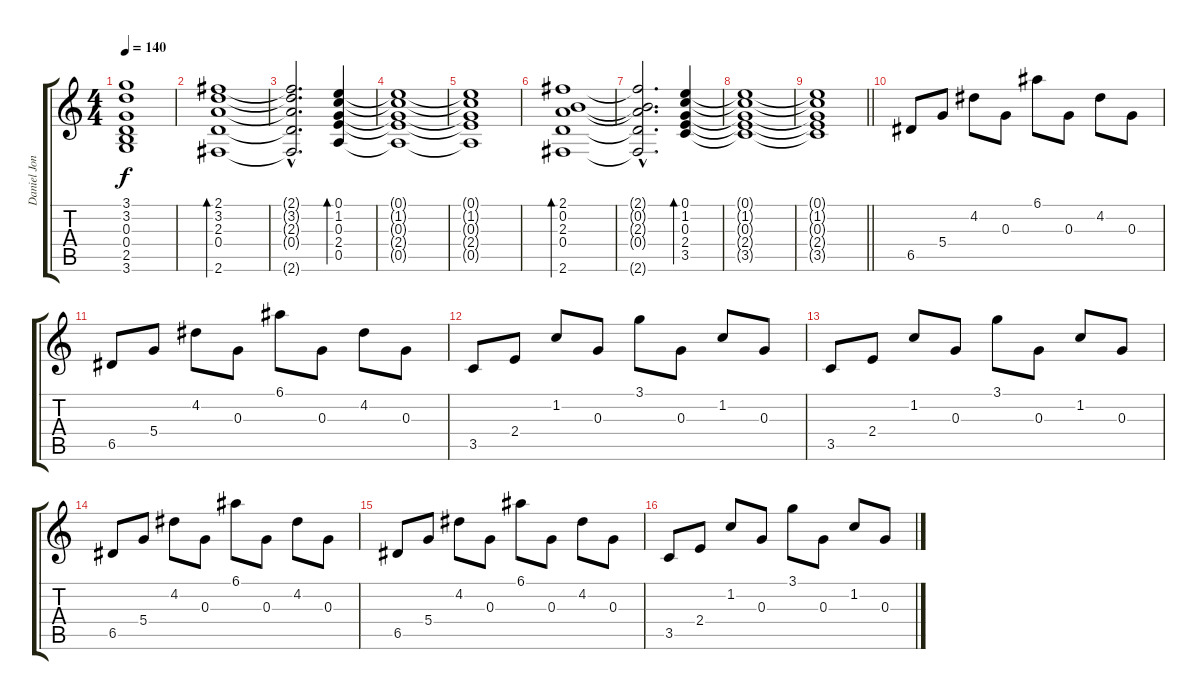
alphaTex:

\track ("Daniel Jonhs (Clean)" "Daniel Jon") {instrument electricguitarjazz}
\staff {score tabs}
\tuning (E4 B3 G3 D3 A2 E2) {hide}
\ts (4 4)
\tempo 140
\clef g2
\ks c
(3.1{t} 3.2{t} 0.3{t} 0.4{t} 2.5{t} 3.6{t}).1{dy f} |
(2.1 3.2 2.3 0.4 2.6).1{bd 60} |
(2.1{hac t} 3.2{hac t} 2.3{hac t} 0.4{hac t} 2.6{hac t}).2{d} (0.1 1.2 0.3 2.4 0.5).4{bd 60} |
(0.1{t} 1.2{t} 0.3{t} 2.4{t} 0.5{t}).1 |
(0.1{t} 1.2{t} 0.3{t} 2.4{t} 0.5{t}).1 |
(2.1 0.2 2.3 0.4 2.6).1{bd 60} |
(2.1{hac t} 0.2{hac t} 2.3{hac t} 0.4{hac t} 2.6{hac t}).2{d} (0.1 1.2 0.3 2.4 3.5).4{bd 60} |
(0.1{t} 1.2{t} 0.3{t} 2.4{t} 3.5{t}).1 |
\barLineRight lightlight
(0.1{t} 1.2{t} 0.3{t} 2.4{t} 3.5{t}).1 |
6.5.8{volume 10 instrument acousticguitarsteel} 5.4.8 4.2.8 0.3.8 6.1.8 0.3.8 4.2.8 0.3.8 |
6.5.8 5.4.8 4.2.8 0.3.8 6.1.8 0.3.8 4.2.8 0.3.8 |
3.5.8 2.4.8 1.2.8 0.3.8 3.1.8 0.3.8 1.2.8 0.3.8 |
3.5.8 2.4.8 1.2.8 0.3.8 3.1.8 0.3.8 1.2.8 0.3.8 |
6.5.8 5.4.8 4.2.8 0.3.8 6.1.8 0.3.8 4.2.8 0.3.8 |
6.5.8 5.4.8 4.2.8 0.3.8 6.1.8 0.3.8 4.2.8 0.3.8 |
3.5.8 2.4.8 1.2.8 0.3.8 3.1.8 0.3.8 1.2.8 0.3.8
